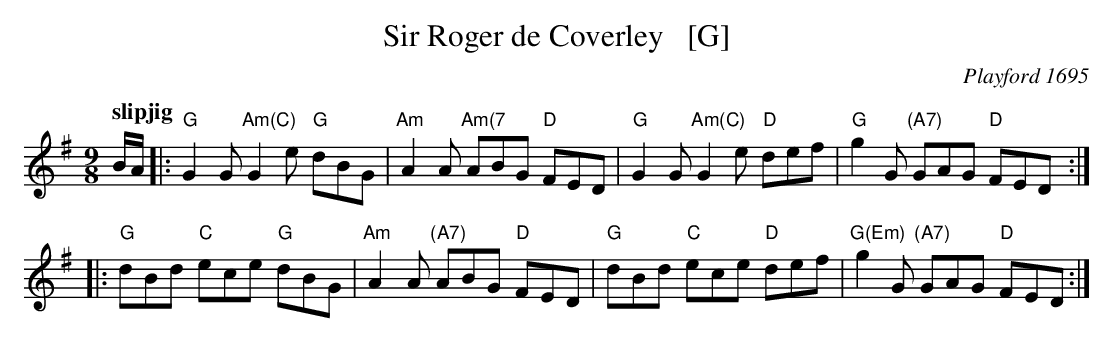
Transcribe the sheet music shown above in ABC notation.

X:1
T: Sir Roger de Coverley   [G]
O: Playford 1695
Q: "slipjig"
M: 9/8
L: 1/8
K: G
B/A/ |:\
"G"G2G "Am(C)"G2e "G"dBG | "Am"A2A "Am(7"ABG "D"FED |\
"G"G2G "Am(C)"G2e "D"def | "G"g2G "(A7)"GAG "D"FED :|
|:\
"G"dBd "C"ece "G"dBG | "Am"A2A "(A7)"ABG "D"FED |\
"G"dBd "C"ece "D"def | "G(Em)"g2G "(A7)"GAG "D"FED :|
